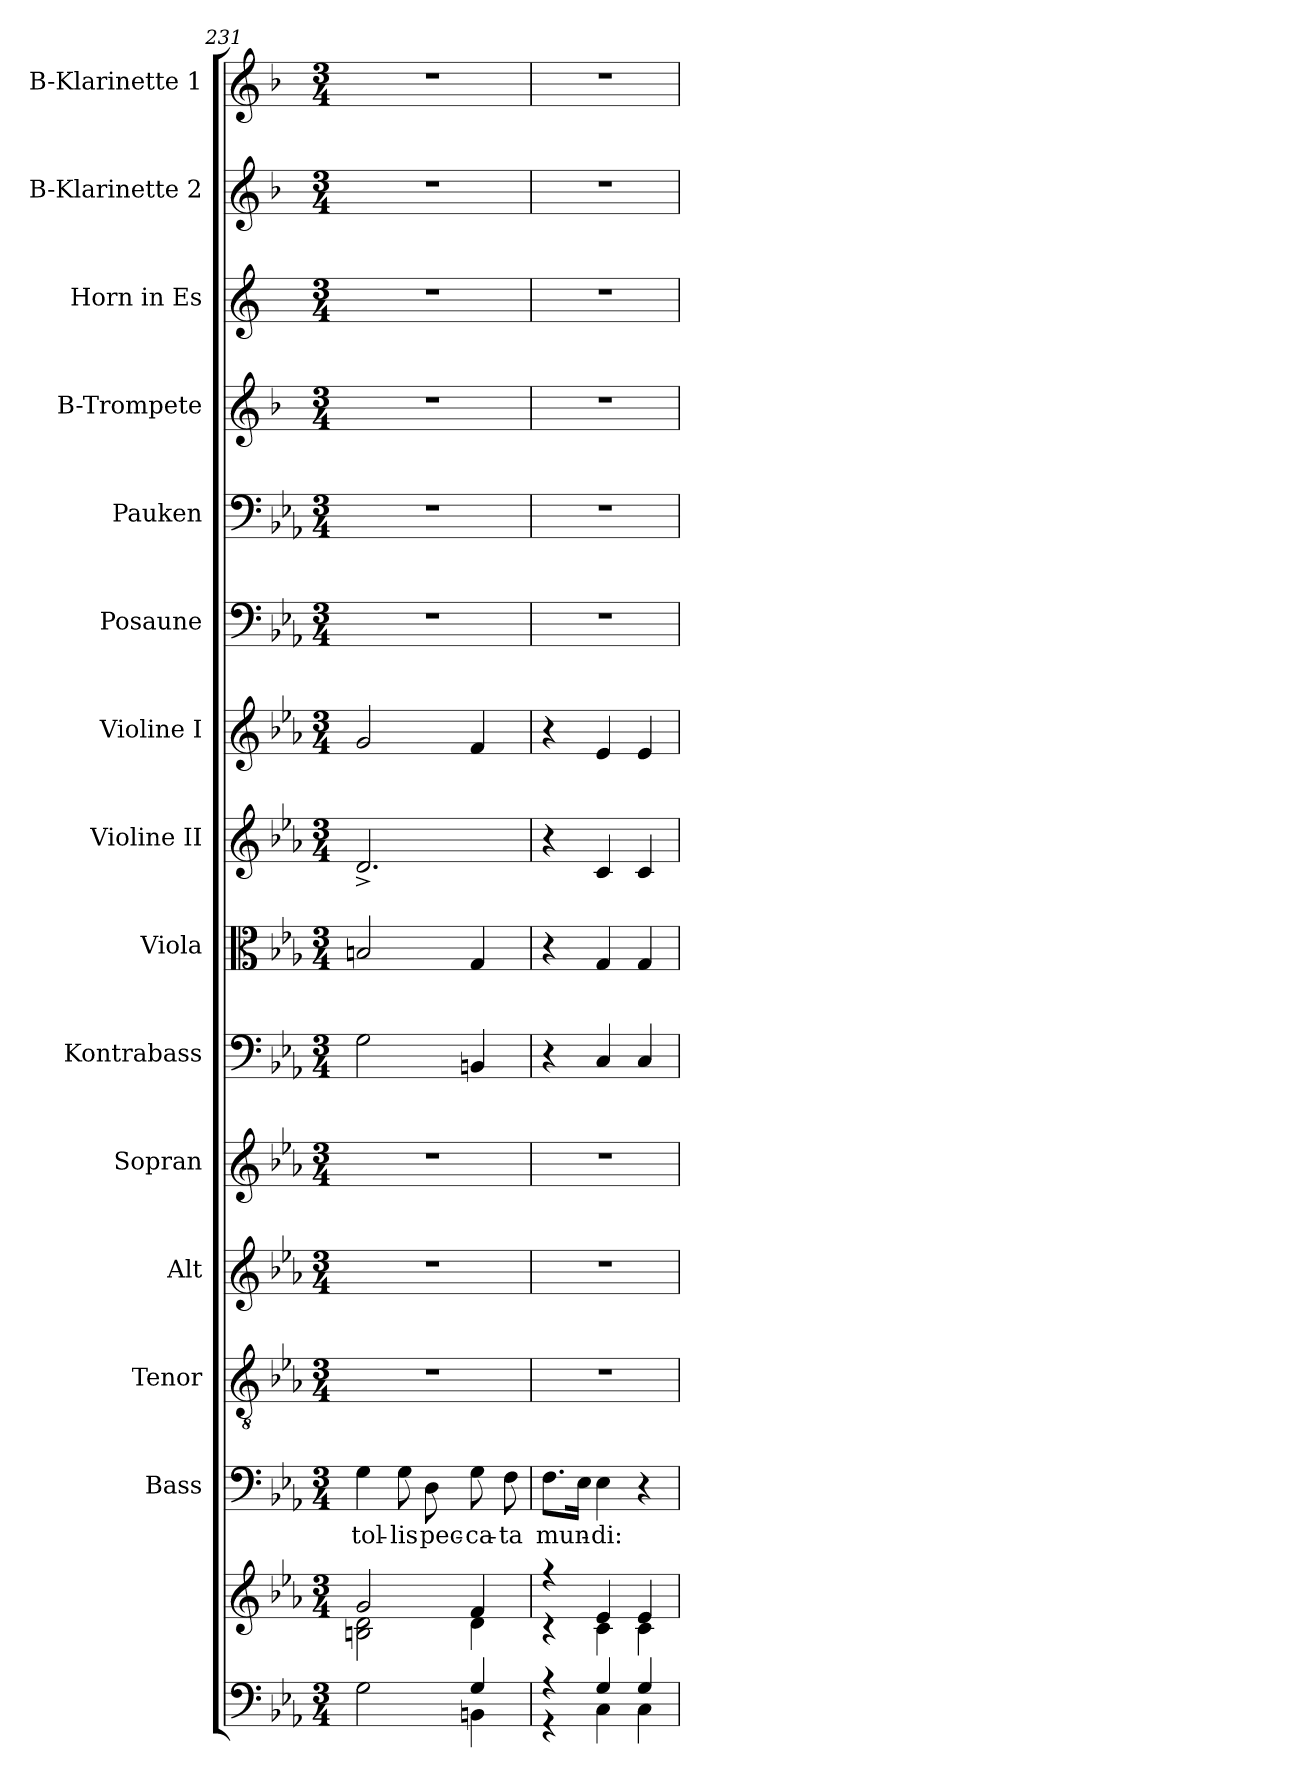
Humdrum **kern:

**kern	**kern	**kern	**text	**kern	**kern	**kern	**kern	**kern	**kern	**kern	**kern	**kern	**kern	**kern	**kern	**kern
*part15	*part15	*part14	*part14	*part13	*part12	*part11	*part10	*part9	*part8	*part7	*part6	*part5	*part4	*part3	*part2	*part1
*staff16	*staff15	*staff14	*staff14	*staff13	*staff12	*staff11	*staff10	*staff9	*staff8	*staff7	*staff6	*staff5	*staff4	*staff3	*staff2	*staff1
*	*	*I"Bass	*	*I"Tenor	*I"Alt	*I"Sopran	*I"Kontrabass	*I"Viola	*I"Violine II	*I"Violine I	*I"Posaune	*I"Pauken	*I"B-Trompete	*I"Horn in Es	*I"B-Klarinette 2	*I"B-Klarinette 1
*	*	*I'B.	*	*I'T.	*I'A.	*I'S.	*I'Kb.	*I'Vla.	*I'Vl. II	*I'Vl. I	*I'Pos.	*I'Pk.	*I'B Trp.	*	*I'B Kl. 2	*I'B Kl. 1
*clefF4	*clefG2	*clefF4	*	*clefGv2	*clefG2	*clefG2	*clefF4	*clefC3	*clefG2	*clefG2	*clefF4	*clefF4	*clefG2	*clefG2	*clefG2	*clefG2
*	*	*	*	*	*	*	*ITrd7c12	*	*	*	*	*	*ITrd1c2	*ITrd5c9	*ITrd1c2	*ITrd1c2
*k[b-e-a-]	*k[b-e-a-]	*k[b-e-a-]	*	*k[b-e-a-]	*k[b-e-a-]	*k[b-e-a-]	*k[b-e-a-]	*k[b-e-a-]	*k[b-e-a-]	*k[b-e-a-]	*k[b-e-a-]	*k[b-e-a-]	*k[b-e-a-]	*k[b-e-a-]	*k[b-e-a-]	*k[b-e-a-]
*E-:	*E-:	*E-:	*	*E-:	*E-:	*E-:	*E-:	*E-:	*E-:	*E-:	*E-:	*E-:	*E-:	*E-:	*E-:	*E-:
*M3/4	*M3/4	*M3/4	*	*M3/4	*M3/4	*M3/4	*M3/4	*M3/4	*M3/4	*M3/4	*M3/4	*M3/4	*M3/4	*M3/4	*M3/4	*M3/4
=231	=231	=231	=231	=231	=231	=231	=231	=231	=231	=231	=231	=231	=231	=231	=231	=231
*^	*^	*	*	*	*	*	*	*	*	*	*	*	*	*	*	*
!	!	!	!	!	!LO:LY:b	!	!	!	!	!	!	!	!	!	!	!	!	!
2ryy	2G\	2g/	2Bn\ 2d\	4G\	tol-	2.r	2.r	2.r	2GG\	2Bn/	2.d^</	2g/	2.r	2.r	2.r	2.r	2.r	2.r
!	!	!	!	!	!LO:LY:b	!	!	!	!	!	!	!	!	!	!	!	!	!
.	.	.	.	8G\	-lis	.	.	.	.	.	.	.	.	.	.	.	.	.
!	!	!	!	!	!LO:LY:b	!	!	!	!	!	!	!	!	!	!	!	!	!
.	.	.	.	8D\	pec-	.	.	.	.	.	.	.	.	.	.	.	.	.
!	!	!	!	!	!LO:LY:b	!	!	!	!	!	!	!	!	!	!	!	!	!
4G/	4BBn\	4f/	4d\	8G\	-ca-	.	.	.	4BBBn/	4G/	.	4f/	.	.	.	.	.	.
!	!	!	!	!	!LO:LY:b	!	!	!	!	!	!	!	!	!	!	!	!	!
.	.	.	.	8F\	-ta	.	.	.	.	.	.	.	.	.	.	.	.	.
=232	=232	=232	=232	=232	=232	=232	=232	=232	=232	=232	=232	=232	=232	=232	=232	=232	=232	=232
!	!	!	!	!	!LO:LY:b	!	!	!	!	!	!	!	!	!	!	!	!	!
4r	4r	4r	4r	8.F\L	mun-	2.r	2.r	2.r	4r	4r	4r	4r	2.r	2.r	2.r	2.r	2.r	2.r
.	.	.	.	16E-\Jk	.	.	.	.	.	.	.	.	.	.	.	.	.	.
!	!	!	!	!	!LO:LY:b	!	!	!	!	!	!	!	!	!	!	!	!	!
4G/	4C\	4e-/	4c\	4E-\	-di:	.	.	.	4CC/	4G/	4c/	4e-/	.	.	.	.	.	.
4G/	4C\	4e-/	4c\	4r	.	.	.	.	4CC/	4G/	4c/	4e-/	.	.	.	.	.	.
*v	*v	*	*	*	*	*	*	*	*	*	*	*	*	*	*	*	*	*
*	*v	*v	*	*	*	*	*	*	*	*	*	*	*	*	*	*	*
=	=	=	=	=	=	=	=	=	=	=	=	=	=	=	=	=
*-	*-	*-	*-	*-	*-	*-	*-	*-	*-	*-	*-	*-	*-	*-	*-	*-
